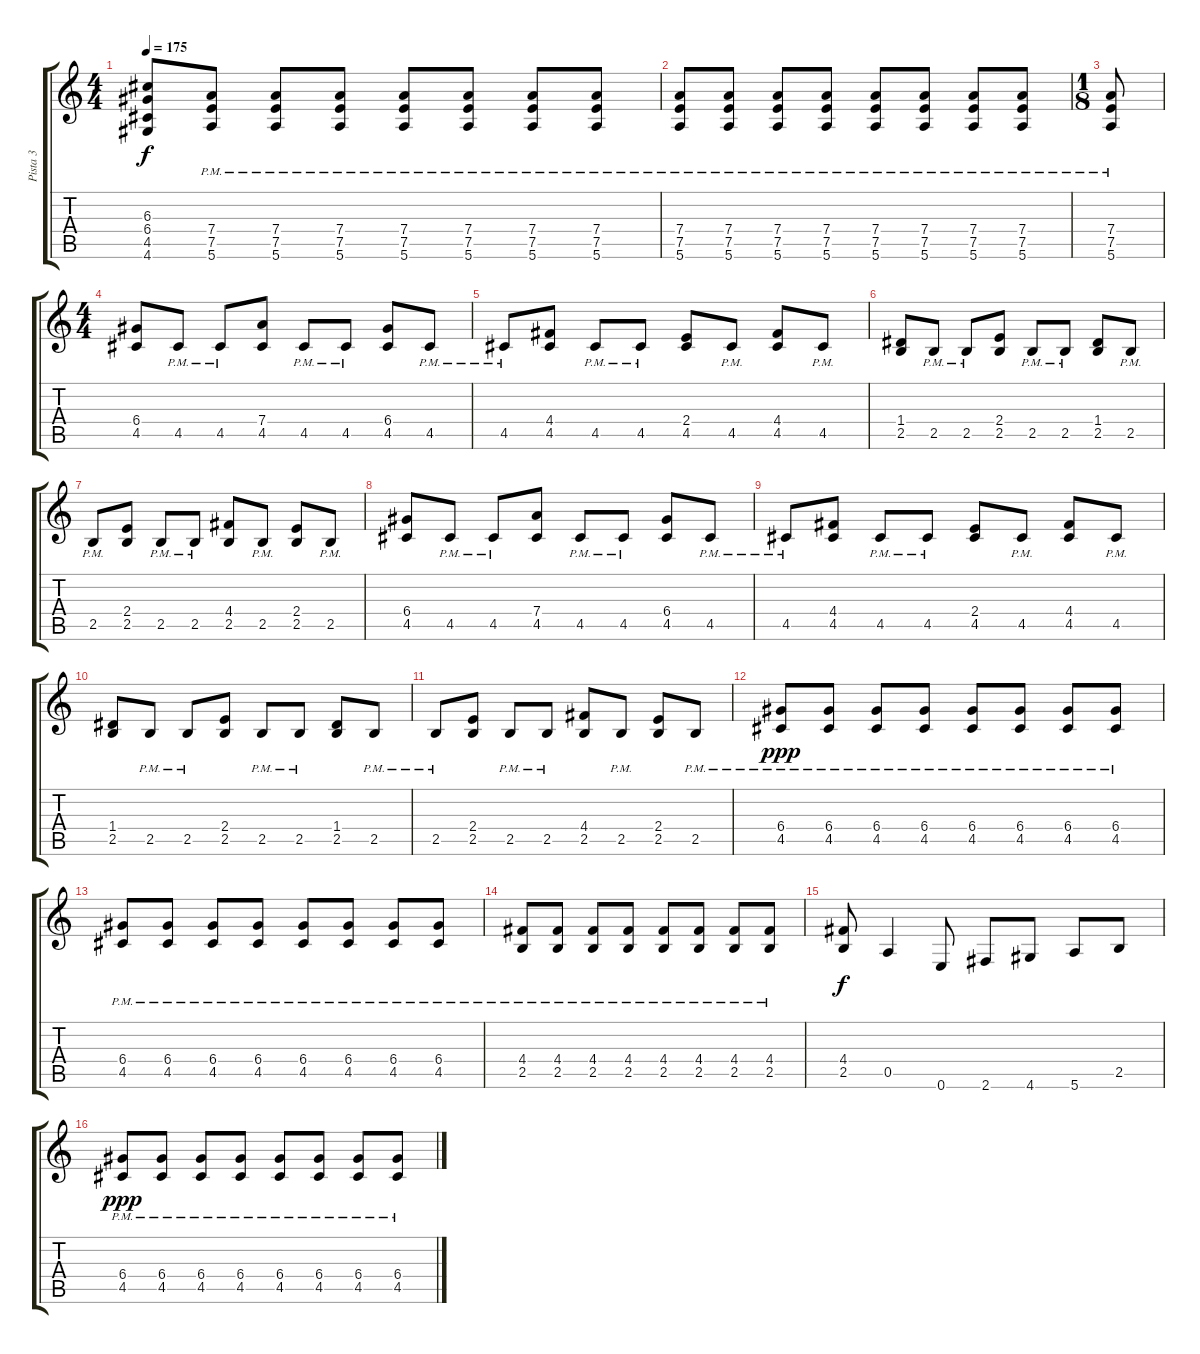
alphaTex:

\track ("Pista 3" "Pista 3") {instrument overdrivenguitar}
\staff {score tabs}
\tuning (E4 B3 G3 D3 A2 E2) {hide}
\ts (4 4)
\tempo 175
\clef g2
\ks c
(6.3{t} 6.4{t} 4.5{t} 4.6{t}).8{dy f} (7.4{pm} 7.5{pm} 5.6{pm}).8 (7.4{pm} 7.5{pm} 5.6{pm}).8 (7.4{pm} 7.5{pm} 5.6{pm}).8 (7.4{pm} 7.5{pm} 5.6{pm}).8 (7.4{pm} 7.5{pm} 5.6{pm}).8 (7.4{pm} 7.5{pm} 5.6{pm}).8 (7.4{pm} 7.5{pm} 5.6{pm}).8 |
(7.4{pm} 7.5{pm} 5.6{pm}).8 (7.4{pm} 7.5{pm} 5.6{pm}).8 (7.4{pm} 7.5{pm} 5.6{pm}).8 (7.4{pm} 7.5{pm} 5.6{pm}).8 (7.4{pm} 7.5{pm} 5.6{pm}).8 (7.4{pm} 7.5{pm} 5.6{pm}).8 (7.4{pm} 7.5{pm} 5.6{pm}).8 (7.4{pm} 7.5{pm} 5.6{pm}).8 |
\ts (1 8)
(7.4{pm} 7.5{pm} 5.6{pm}).8 |
\ts (4 4)
(6.4 4.5).8 4.5{pm}.8 4.5{pm}.8 (7.4 4.5).8 4.5{pm}.8 4.5{pm}.8 (6.4 4.5).8 4.5{pm}.8 |
4.5{pm}.8 (4.4 4.5).8 4.5{pm}.8 4.5{pm}.8 (2.4 4.5).8 4.5{pm}.8 (4.4 4.5).8 4.5{pm}.8 |
(1.4 2.5).8 2.5{pm}.8 2.5{pm}.8 (2.4 2.5).8 2.5{pm}.8 2.5{pm}.8 (1.4 2.5).8 2.5{pm}.8 |
2.5{pm}.8 (2.4 2.5).8 2.5{pm}.8 2.5{pm}.8 (4.4 2.5).8 2.5{pm}.8 (2.4 2.5).8 2.5{pm}.8 |
(6.4 4.5).8 4.5{pm}.8 4.5{pm}.8 (7.4 4.5).8 4.5{pm}.8 4.5{pm}.8 (6.4 4.5).8 4.5{pm}.8 |
4.5{pm}.8 (4.4 4.5).8 4.5{pm}.8 4.5{pm}.8 (2.4 4.5).8 4.5{pm}.8 (4.4 4.5).8 4.5{pm}.8 |
(1.4 2.5).8 2.5{pm}.8 2.5{pm}.8 (2.4 2.5).8 2.5{pm}.8 2.5{pm}.8 (1.4 2.5).8 2.5{pm}.8 |
2.5{pm}.8 (2.4 2.5).8 2.5{pm}.8 2.5{pm}.8 (4.4 2.5).8 2.5{pm}.8 (2.4 2.5).8 2.5{pm}.8 |
(6.4{pm} 4.5{pm}).8{dy ppp} (6.4{pm} 4.5{pm}).8 (6.4{pm} 4.5{pm}).8 (6.4{pm} 4.5{pm}).8 (6.4{pm} 4.5{pm}).8 (6.4{pm} 4.5{pm}).8 (6.4{pm} 4.5{pm}).8 (6.4{pm} 4.5{pm}).8 |
(6.4{pm} 4.5{pm}).8 (6.4{pm} 4.5{pm}).8 (6.4{pm} 4.5{pm}).8 (6.4{pm} 4.5{pm}).8 (6.4{pm} 4.5{pm}).8 (6.4{pm} 4.5{pm}).8 (6.4{pm} 4.5{pm}).8 (6.4{pm} 4.5{pm}).8 |
(4.4{pm} 2.5{pm}).8 (4.4{pm} 2.5{pm}).8 (4.4{pm} 2.5{pm}).8 (4.4{pm} 2.5{pm}).8 (4.4{pm} 2.5{pm}).8 (4.4{pm} 2.5{pm}).8 (4.4{pm} 2.5{pm}).8 (4.4{pm} 2.5{pm}).8 |
(4.4 2.5).8{dy f} 0.5.4 0.6.8 2.6.8 4.6.8 5.6.8 2.5.8 |
(6.4{pm} 4.5{pm}).8{dy ppp} (6.4{pm} 4.5{pm}).8 (6.4{pm} 4.5{pm}).8 (6.4{pm} 4.5{pm}).8 (6.4{pm} 4.5{pm}).8 (6.4{pm} 4.5{pm}).8 (6.4{pm} 4.5{pm}).8 (6.4{pm} 4.5{pm}).8
